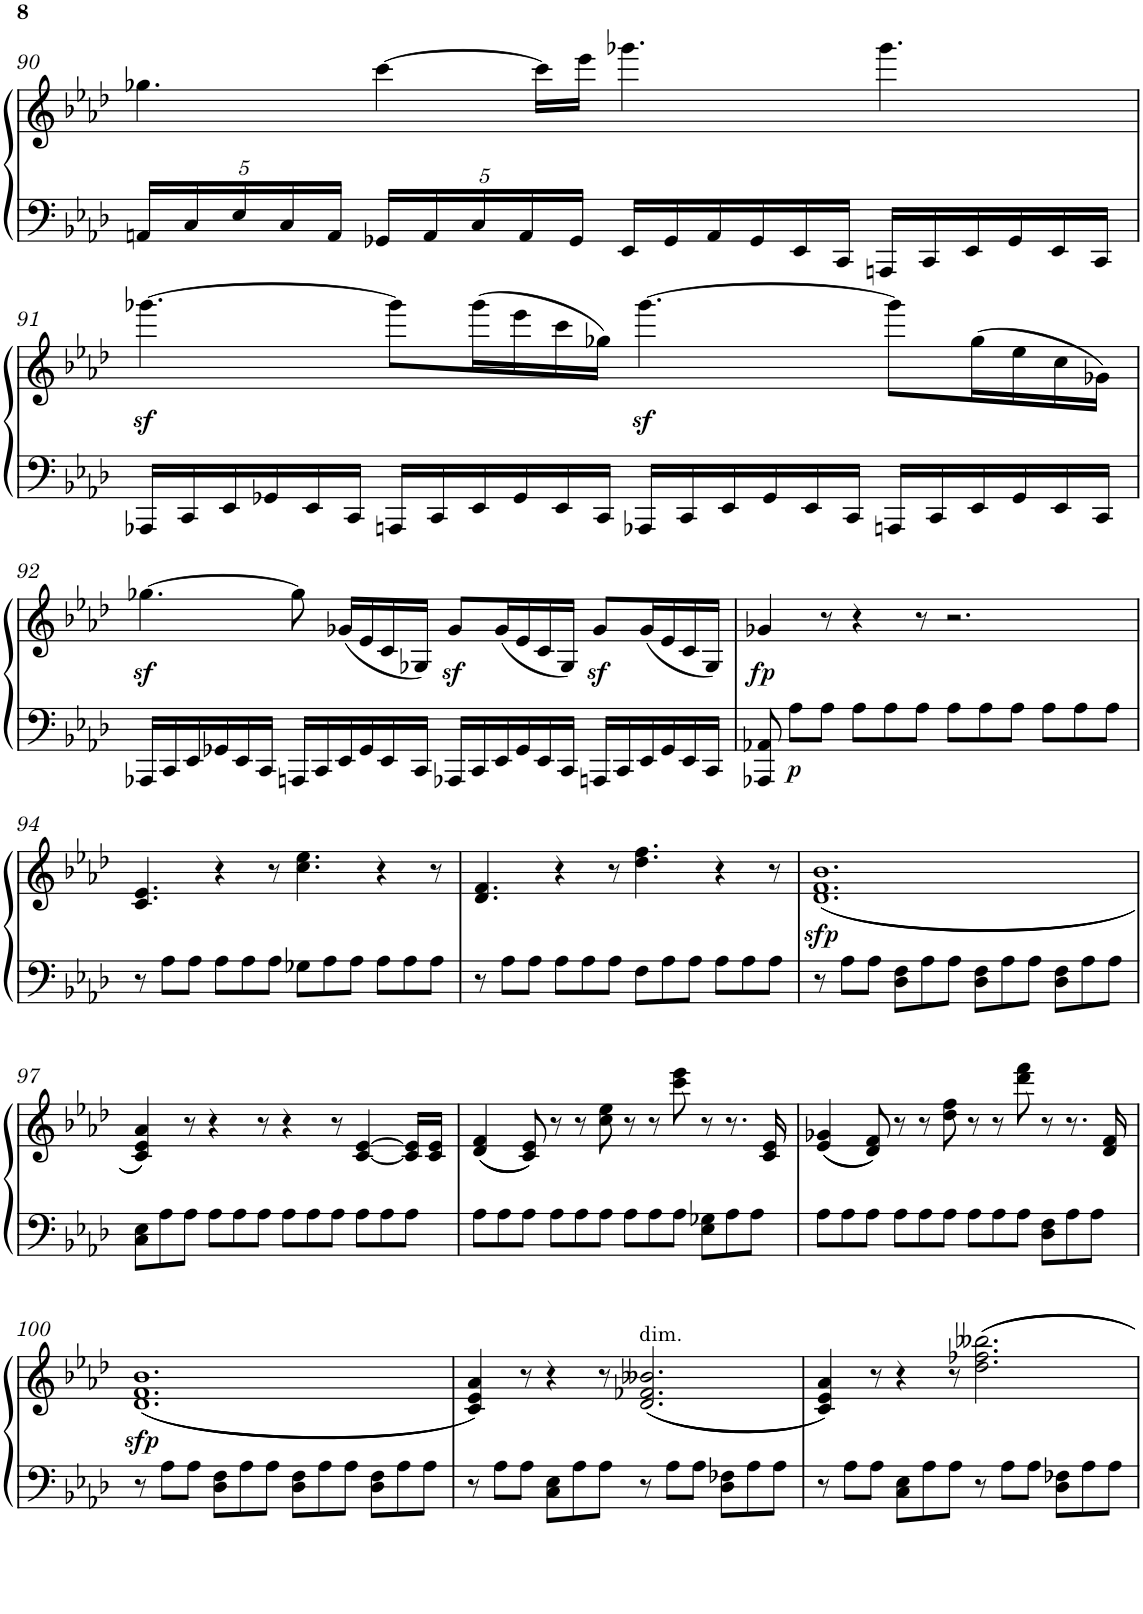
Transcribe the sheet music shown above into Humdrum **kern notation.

**kern	**kern	**dynam
*part1	*part1	*part1
*staff2	*staff1	*staff1/2
*I"Piano	*	*
*I'Pno	*	*
!!LO:PB:g=z
*clefF4	*clefG2	*
*k[b-e-a-d-]	*k[b-e-a-d-]	*
*A-:	*A-:	*
*M12/8	*M12/8	*
*Xbrackettup	*	*
=90	=90	=90
40%3AAn/LL	4.gg-X\	.
40%3C/	.	.
40%3E-/	.	.
40%3C/	.	.
40%3AA/JJ	.	.
40%3GG-X/LL	[4ccc\	.
40%3AA/	.	.
40%3C/	.	.
40%3AA/	.	.
.	16ccc\LL]	.
40%3GG-/JJ	.	.
.	16eee-\JJ	.
16EE-/LL	4.ggg-X\	.
16GG-/	.	.
16AA/	.	.
16GG-/	.	.
16EE-/	.	.
16CC/JJ	.	.
16AAAn/LL	4.ggg-\	.
16CC/	.	.
16EE-/	.	.
16GG-/	.	.
16EE-/	.	.
16CC/JJ	.	.
!!LO:LB:g=z
=91	=91	=91
16AAA-X/LL	[4.ggg-Xz<\	.
16CC/	.	.
16EE-/	.	.
16GG-X/	.	.
16EE-/	.	.
16CC/JJ	.	.
16AAAn/LL	8ggg-\L]	.
16CC/	.	.
16EE-/	(>16ggg-\L	.
16GG-/	16eee-\	.
16EE-/	16ccc\	.
16CC/JJ	16gg-X\JJ)	.
16AAA-X/LL	[4.ggg-z<\	.
16CC/	.	.
16EE-/	.	.
16GG-/	.	.
16EE-/	.	.
16CC/JJ	.	.
16AAAn/LL	8ggg-\L]	.
16CC/	.	.
16EE-/	(>16gg-\L	.
16GG-/	16ee-\	.
16EE-/	16cc\	.
16CC/JJ	16g-X\JJ)	.
!!LO:LB:g=z
=92	=92	=92
16AAA-X/LL	[4.gg-Xz<\	.
16CC/	.	.
16EE-/	.	.
16GG-X/	.	.
16EE-/	.	.
16CC/JJ	.	.
16AAAn/LL	8gg-\]	.
16CC/	.	.
16EE-/	(<16g-X/LL	.
16GG-/	16e-/	.
16EE-/	16c/	.
16CC/JJ	16G-X/JJ)	.
16AAA-X/LL	8g-z</L	.
16CC/	.	.
16EE-/	(<16g-/L	.
16GG-/	16e-/	.
16EE-/	16c/	.
16CC/JJ	16G-/JJ)	.
16AAAn/LL	8g-z</L	.
16CC/	.	.
16EE-/	(<16g-/L	.
16GG-/	16e-/	.
16EE-/	16c/	.
16CC/JJ	16G-/JJ)	.
=93	=93	=93
!	!	!LO:DY:b
8AAA-X/ 8AA-X/	4g-X/	fp
!	!	!LO:DY:b=2
8A-\L	.	p
8A-\J	8r	.
8A-\L	4r	.
8A-\	.	.
8A-\J	8r	.
8A-\L	2.r	.
8A-\	.	.
8A-\J	.	.
8A-\L	.	.
8A-\	.	.
8A-\J	.	.
!!LO:LB:g=z
=94	=94	=94
8r	4.c/ 4.e-/	.
8A-\L	.	.
8A-\J	.	.
8A-\L	4r	.
8A-\	.	.
8A-\J	8r	.
8G-X\L	4.cc\ 4.ee-\	.
8A-\	.	.
8A-\J	.	.
8A-\L	4r	.
8A-\	.	.
8A-\J	8r	.
=95	=95	=95
8r	4.d-/ 4.f/	.
8A-\L	.	.
8A-\J	.	.
8A-\L	4r	.
8A-\	.	.
8A-\J	8r	.
8F\L	4.dd-\ 4.ff\	.
8A-\	.	.
8A-\J	.	.
8A-\L	4r	.
8A-\	.	.
8A-\J	8r	.
=96	=96	=96
!	!	!LO:DY:b
8r	(<(<1.d- 1.f 1.b-	sfp
8A-\L	.	.
8A-\J	.	.
8D-\ 8F\L	.	.
8A-\	.	.
8A-\J	.	.
8D-\ 8F\L	.	.
8A-\	.	.
8A-\J	.	.
8D-\ 8F\L	.	.
8A-\	.	.
8A-\J	.	.
!!LO:LB:g=z
=97	=97	=97
8C\ 8E-\L	4c/ 4e-/ 4a-/))	.
8A-\	.	.
8A-\J	8r	.
8A-\L	4r	.
8A-\	.	.
8A-\J	8r	.
8A-\L	4r	.
8A-\	.	.
8A-\J	8r	.
8A-\L	[4c/ [4e-/	.
8A-\	.	.
8A-\J	16c/] 16e-/]LL	.
.	16c/ 16e-/JJ	.
=98	=98	=98
8A-\L	(<(<4d-/ 4f/	.
8A-\	.	.
8A-\J	8c/ 8e-/))	.
8A-\L	8r	.
8A-\	8r	.
8A-\J	8cc\ 8ee-\	.
8A-\L	8r	.
8A-\	8r	.
8A-\J	8ccc\ 8eee-\	.
8E-\ 8G-X\L	8r	.
8A-\	8.r	.
8A-\J	.	.
.	16c/ 16e-/	.
=99	=99	=99
8A-\L	(<(<4e-/ 4g-X/	.
8A-\	.	.
8A-\J	8d-/ 8f/))	.
8A-\L	8r	.
8A-\	8r	.
8A-\J	8dd-\ 8ff\	.
8A-\L	8r	.
8A-\	8r	.
8A-\J	8ddd-\ 8fff\	.
8D-\ 8F\L	8r	.
8A-\	8.r	.
8A-\J	.	.
.	16d-/ 16f/	.
!!LO:LB:g=z
=100	=100	=100
!	!	!LO:DY:b
8r	(<(<1.d- 1.f 1.b-	sfp
8A-\L	.	.
8A-\J	.	.
8D-\ 8F\L	.	.
8A-\	.	.
8A-\J	.	.
8D-\ 8F\L	.	.
8A-\	.	.
8A-\J	.	.
8D-\ 8F\L	.	.
8A-\	.	.
8A-\J	.	.
=101	=101	=101
8r	4c/ 4e-/ 4a-/))	.
8A-\L	.	.
8A-\J	8r	.
8C\ 8E-\L	4r	.
8A-\	.	.
8A-\J	8r	.
!	!LO:TX:a:t=dim.	!
8r	(<(<2.d-/ 2.f-X/ 2.b--X/	.
8A-\L	.	.
8A-\J	.	.
8D-\ 8F-X\L	.	.
8A-\	.	.
8A-\J	.	.
=102	=102	=102
8r	4c/ 4e-/ 4a-/))	.
8A-\L	.	.
8A-\J	8r	.
8C\ 8E-\L	4r	.
8A-\	.	.
8A-\J	8r	.
8r	2.dd-\ 2.ff-X\ 2.bb--X\	.
8A-\L	.	.
8A-\J	.	.
8D-\ 8F-X\L	.	.
8A-\	.	.
8A-\J	.	.
=	=	=
*-	*-	*-
